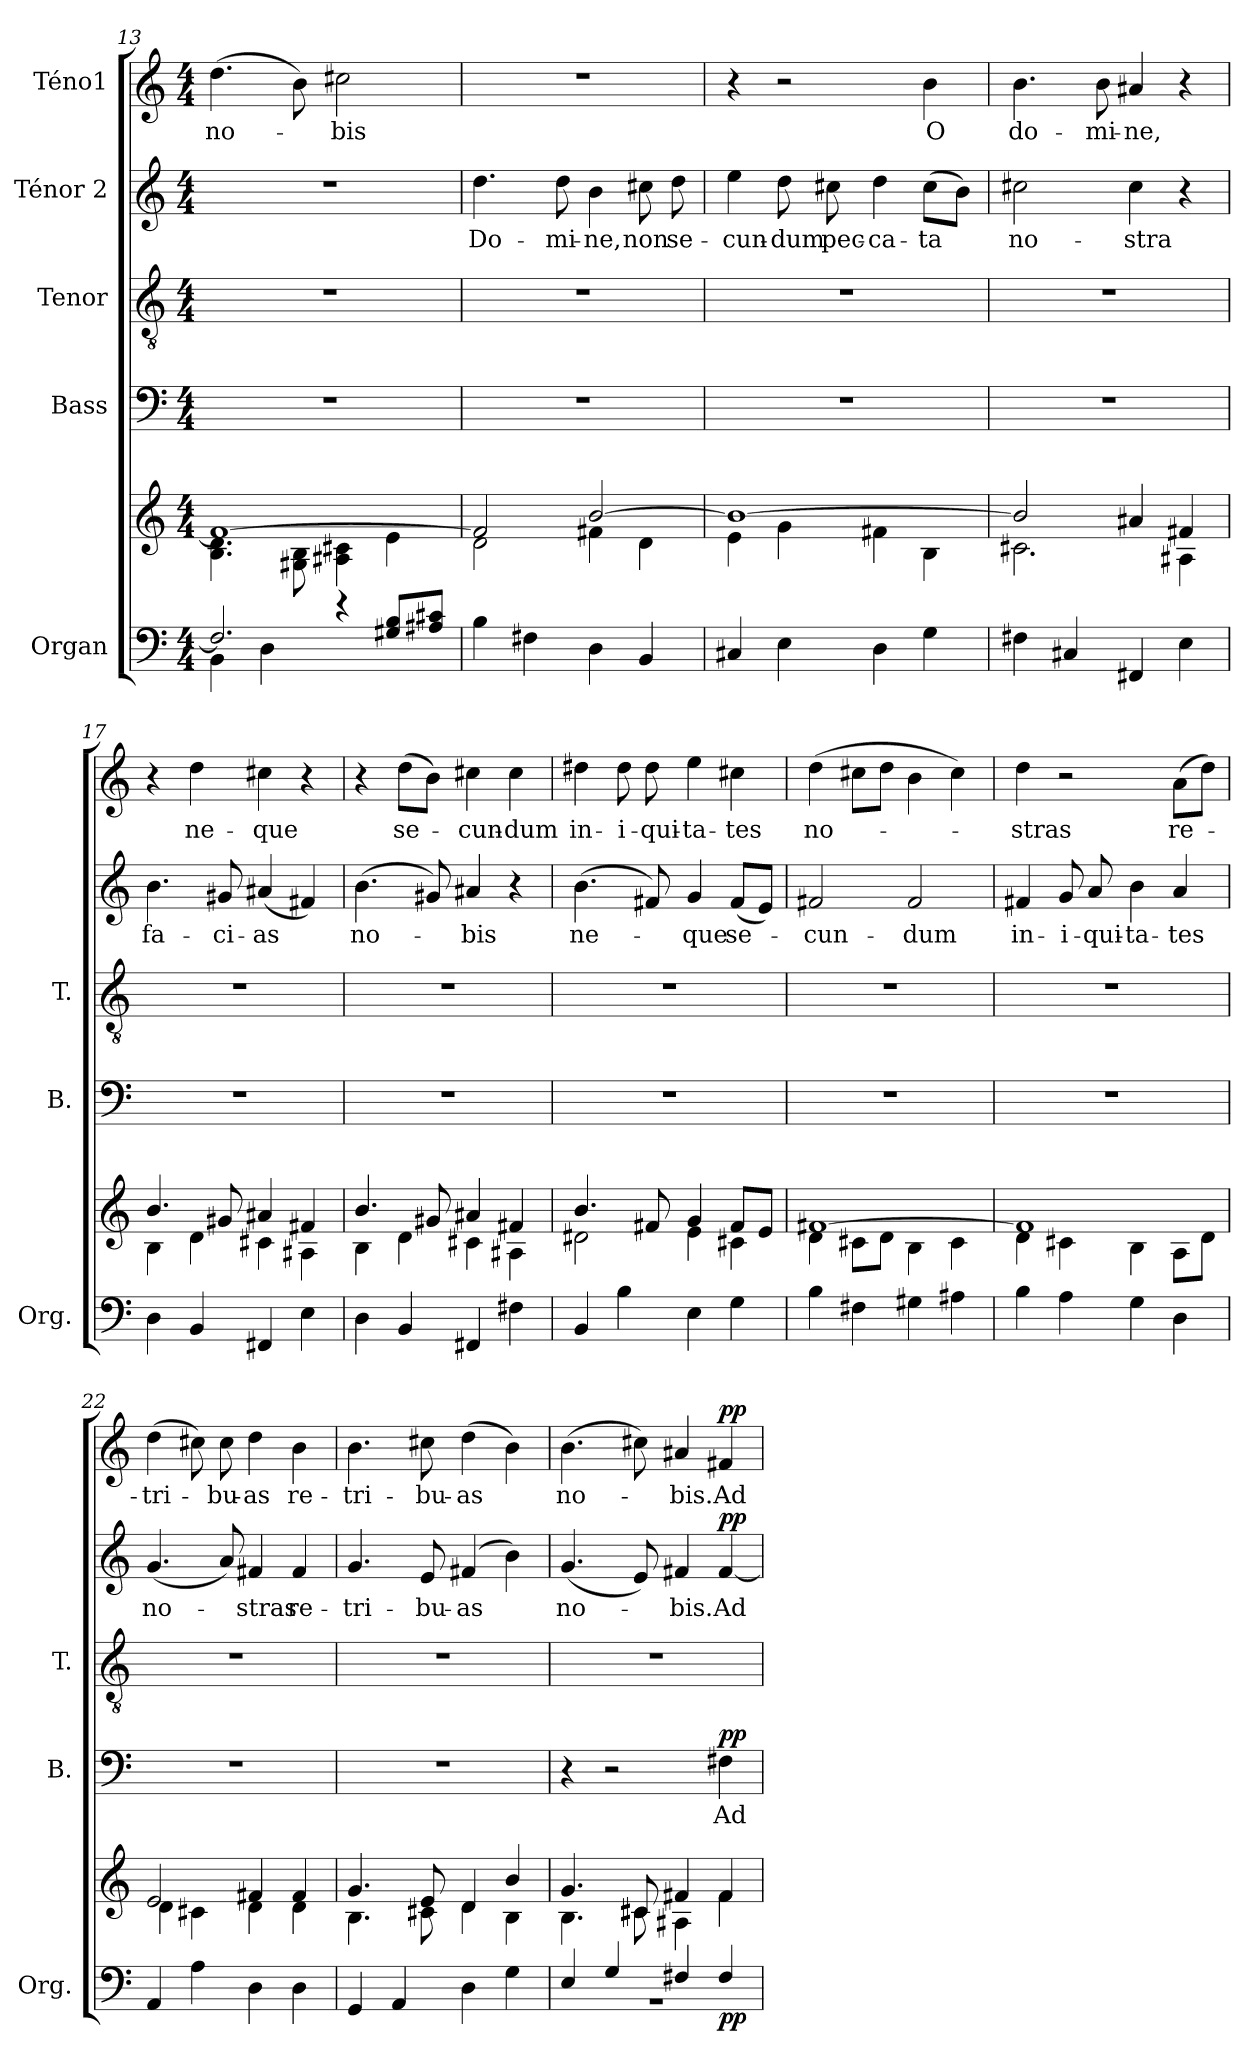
**kern	**kern	**dynam	**kern	**text	**dynam	**kern	**kern	**text	**dynam	**kern	**text	**dynam
*part5	*part5	*part5	*part4	*part4	*part4	*part3	*part2	*part2	*part2	*part1	*part1	*part1
*staff6	*staff5	*staff5/6	*staff4	*staff4	*staff4	*staff3	*staff2	*staff2	*staff2	*staff1	*staff1	*staff1
*I"Organ	*	*	*I"Bass	*	*	*I"Tenor	*I"Ténor 2	*	*	*I"Téno1	*	*
*I'Org.	*	*	*I'B.	*	*	*I'T.	*	*	*	*	*	*
!!LO:LB:g=z
*clefF4	*clefG2	*	*clefF4	*	*	*clefGv2	*clefG2	*	*	*clefG2	*	*
*k[]	*k[]	*	*k[]	*	*	*k[]	*k[]	*	*	*k[]	*	*
*M4/4	*M4/4	*	*M4/4	*	*	*M4/4	*M4/4	*	*	*M4/4	*	*
=13	=13	=13	=13	=13	=13	=13	=13	=13	=13	=13	=13	=13
*^	*^	*	*	*	*	*	*	*	*	*	*	*
!	!	!	!	!	!	!	!	!	!	!	!	!	!LO:LY:b	!
4BB\	2.F#/]	1f#_	4.B\ 4.d\	.	1r	.	.	1r	1r	.	.	(>4.dd\	no-	.
4D\	.	.	.	.	.	.	.	.	.	.	.	.	.	.
.	.	.	8G#X\ 8B\	.	.	.	.	.	.	.	.	8b\)	.	.
!	!	!	!	!	!	!	!	!	!	!	!	!	!LO:LY:b	!
4r	.	.	4A#X\ 4c#X\	.	.	.	.	.	.	.	.	2cc#X\	-bis	.
8G#X/ 8B/L	4ryy	.	4e\	.	.	.	.	.	.	.	.	.	.	.
8A#X/ 8c#X/J	.	.	.	.	.	.	.	.	.	.	.	.	.	.
*v	*v	*	*	*	*	*	*	*	*	*	*	*	*	*
=14	=14	=14	=14	=14	=14	=14	=14	=14	=14	=14	=14	=14	=14
!	!	!	!	!	!	!	!	!	!LO:LY:b	!	!	!	!
4B\	2f#/]	2d\	.	1r	.	.	1r	4.dd\	Do-	.	1r	.	.
4F#X\	.	.	.	.	.	.	.	.	.	.	.	.	.
!	!	!	!	!	!	!	!	!	!LO:LY:b	!	!	!	!
.	.	.	.	.	.	.	.	8dd\	-mi-	.	.	.	.
!	!	!	!	!	!	!	!	!	!LO:LY:b	!	!	!	!
4D\	[2b/	4f#X\	.	.	.	.	.	4b\	-ne,	.	.	.	.
!	!	!	!	!	!	!	!	!	!LO:LY:b	!	!	!	!
4BB/	.	4d\	.	.	.	.	.	8cc#X\	non	.	.	.	.
!	!	!	!	!	!	!	!	!	!LO:LY:b	!	!	!	!
.	.	.	.	.	.	.	.	8dd\	se-	.	.	.	.
=15	=15	=15	=15	=15	=15	=15	=15	=15	=15	=15	=15	=15	=15
!	!	!	!	!	!	!	!	!	!LO:LY:b	!	!	!	!
4C#X/	1b_	4e\	.	1r	.	.	1r	4ee\	-cun-	.	4r	.	.
!	!	!	!	!	!	!	!	!	!LO:LY:b	!	!	!	!
4E\	.	4g\	.	.	.	.	.	8dd\	-dum	.	2r	.	.
!	!	!	!	!	!	!	!	!	!LO:LY:b	!	!	!	!
.	.	.	.	.	.	.	.	8cc#X\	pec-	.	.	.	.
!	!	!	!	!	!	!	!	!	!LO:LY:b	!	!	!	!
4D\	.	4f#X\	.	.	.	.	.	4dd\	-ca-	.	.	.	.
!	!	!	!	!	!	!	!	!	!LO:LY:b	!	!	!LO:LY:b	!
4G\	.	4B\	.	.	.	.	.	(>8cc#\L	-ta	.	4b\	O	.
.	.	.	.	.	.	.	.	8b\J)	.	.	.	.	.
=16	=16	=16	=16	=16	=16	=16	=16	=16	=16	=16	=16	=16	=16
!	!	!	!	!	!	!	!	!	!LO:LY:b	!	!	!LO:LY:b	!
4F#X\	2b/]	2.c#X\	.	1r	.	.	1r	2cc#X\	no-	.	4.b\	do-	.
4C#X/	.	.	.	.	.	.	.	.	.	.	.	.	.
!	!	!	!	!	!	!	!	!	!	!	!	!LO:LY:b	!
.	.	.	.	.	.	.	.	.	.	.	8b\	-mi-	.
!	!	!	!	!	!	!	!	!	!LO:LY:b	!	!	!LO:LY:b	!
4FF#X/	4a#X/	.	.	.	.	.	.	4cc#\	-stra	.	4a#X/	-ne,	.
4E\	4f#X/	4A#X\	.	.	.	.	.	4r	.	.	4r	.	.
!!LO:PB:g=z
=17	=17	=17	=17	=17	=17	=17	=17	=17	=17	=17	=17	=17	=17
!	!	!	!	!	!	!	!	!	!LO:LY:b	!	!	!	!
4D\	4.b/	4B\	.	1r	.	.	1r	4.b\	fa-	.	4r	.	.
!	!	!	!	!	!	!	!	!	!	!	!	!LO:LY:b	!
4BB/	.	4d\	.	.	.	.	.	.	.	.	4dd\	ne-	.
!	!	!	!	!	!	!	!	!	!LO:LY:b	!	!	!	!
.	8g#X/	.	.	.	.	.	.	8g#X/	-ci-	.	.	.	.
!	!	!	!	!	!	!	!	!	!LO:LY:b	!	!	!LO:LY:b	!
4FF#X/	4a#X/	4c#X\	.	.	.	.	.	(<4a#X/	-as	.	4cc#X\	-que	.
4E\	4f#X/	4A#X\	.	.	.	.	.	4f#X/)	.	.	4r	.	.
=18	=18	=18	=18	=18	=18	=18	=18	=18	=18	=18	=18	=18	=18
!	!	!	!	!	!	!	!	!	!LO:LY:b	!	!	!	!
4D\	4.b/	4B\	.	1r	.	.	1r	(>4.b\	no-	.	4r	.	.
!	!	!	!	!	!	!	!	!	!	!	!	!LO:LY:b	!
4BB/	.	4d\	.	.	.	.	.	.	.	.	(>8dd\L	se-	.
.	8g#X/	.	.	.	.	.	.	8g#X/)	.	.	8b\J)	.	.
!	!	!	!	!	!	!	!	!	!LO:LY:b	!	!	!LO:LY:b	!
4FF#X/	4a#X/	4c#X\	.	.	.	.	.	4a#X/	-bis	.	4cc#X\	-cun-	.
!	!	!	!	!	!	!	!	!	!	!	!	!LO:LY:b	!
4F#X\	4f#X/	4A#X\	.	.	.	.	.	4r	.	.	4cc#\	-dum	.
=19	=19	=19	=19	=19	=19	=19	=19	=19	=19	=19	=19	=19	=19
!	!	!	!	!	!	!	!	!	!LO:LY:b	!	!	!LO:LY:b	!
4BB/	4.b/	2d#X\	.	1r	.	.	1r	(>4.b\	ne-	.	4dd#X\	in-	.
!	!	!	!	!	!	!	!	!	!	!	!	!LO:LY:b	!
4B\	.	.	.	.	.	.	.	.	.	.	8dd#\	-i-	.
!	!	!	!	!	!	!	!	!	!	!	!	!LO:LY:b	!
.	8f#X/	.	.	.	.	.	.	8f#X/)	.	.	8dd#\	-qui-	.
!	!	!	!	!	!	!	!	!	!LO:LY:b	!	!	!LO:LY:b	!
4E\	4g/	4e\	.	.	.	.	.	4g/	-que	.	4ee\	-ta-	.
!	!	!	!	!	!	!	!	!	!LO:LY:b	!	!	!LO:LY:b	!
4G\	8f#/L	4c#X\	.	.	.	.	.	(<8f#/L	se-	.	4cc#X\	-tes	.
.	8e/J	.	.	.	.	.	.	8e/J)	.	.	.	.	.
=20	=20	=20	=20	=20	=20	=20	=20	=20	=20	=20	=20	=20	=20
!	!	!	!	!	!	!	!	!	!LO:LY:b	!	!	!LO:LY:b	!
4B\	[1f#X	4d\	.	1r	.	.	1r	2f#X/	-cun-	.	(>4dd\	no-	.
4F#X\	.	8c#X\L	.	.	.	.	.	.	.	.	8cc#X\L	.	.
.	.	8d\J	.	.	.	.	.	.	.	.	8dd\J	.	.
!	!	!	!	!	!	!	!	!	!LO:LY:b	!	!	!	!
4G#X\	.	4B\	.	.	.	.	.	2f#/	-dum	.	4b\	.	.
4A#X\	.	4c#\	.	.	.	.	.	.	.	.	4cc#\)	.	.
!!LO:LB:g=z
=21	=21	=21	=21	=21	=21	=21	=21	=21	=21	=21	=21	=21	=21
!	!	!	!	!	!	!	!	!	!LO:LY:b	!	!	!LO:LY:b	!
4B\	1f#]	4d\	.	1r	.	.	1r	4f#X/	in-	.	4dd\	-stras	.
!	!	!	!	!	!	!	!	!	!LO:LY:b	!	!	!	!
4A\	.	4c#X\	.	.	.	.	.	8g/	-i-	.	2r	.	.
!	!	!	!	!	!	!	!	!	!LO:LY:b	!	!	!	!
.	.	.	.	.	.	.	.	8a/	-qui-	.	.	.	.
!	!	!	!	!	!	!	!	!	!LO:LY:b	!	!	!	!
4G\	.	4B\	.	.	.	.	.	4b\	-ta-	.	.	.	.
!	!	!	!	!	!	!	!	!	!LO:LY:b	!	!	!LO:LY:b	!
4D\	.	8A\L	.	.	.	.	.	4a/	-tes	.	(>8a\L	re-	.
.	.	8d\J	.	.	.	.	.	.	.	.	8dd\J)	.	.
=22	=22	=22	=22	=22	=22	=22	=22	=22	=22	=22	=22	=22	=22
!	!	!	!	!	!	!	!	!	!LO:LY:b	!	!	!LO:LY:b	!
4AA/	2e/	4d\	.	1r	.	.	1r	(<4.g/	no-	.	(>4dd\	-tri-	.
4A\	.	4c#X\	.	.	.	.	.	.	.	.	8cc#X\)	.	.
!	!	!	!	!	!	!	!	!	!	!	!	!LO:LY:b	!
.	.	.	.	.	.	.	.	8a/)	.	.	8cc#\	-bu-	.
!	!	!	!	!	!	!	!	!	!LO:LY:b	!	!	!LO:LY:b	!
4D\	4f#X/	4d\	.	.	.	.	.	4f#X/	-stras	.	4dd\	-as	.
!	!	!	!	!	!	!	!	!	!LO:LY:b	!	!	!LO:LY:b	!
4D\	4f#/	4d\	.	.	.	.	.	4f#/	re-	.	4b\	re-	.
=23	=23	=23	=23	=23	=23	=23	=23	=23	=23	=23	=23	=23	=23
!	!	!	!	!	!	!	!	!	!LO:LY:b	!	!	!LO:LY:b	!
4GG/	4.g/	4.B\	.	1r	.	.	1r	4.g/	-tri-	.	4.b\	-tri-	.
4AA/	.	.	.	.	.	.	.	.	.	.	.	.	.
!	!	!	!	!	!	!	!	!	!LO:LY:b	!	!	!LO:LY:b	!
.	8e/	8c#X\	.	.	.	.	.	8e/	-bu-	.	8cc#X\	-bu-	.
!	!	!	!	!	!	!	!	!	!LO:LY:b	!	!	!LO:LY:b	!
4D\	4d/	4d\	.	.	.	.	.	(>4f#X/	-as	.	(>4dd\	-as	.
4G\	4b/	4B\	.	.	.	.	.	4b\)	.	.	4b\)	.	.
=24	=24	=24	=24	=24	=24	=24	=24	=24	=24	=24	=24	=24	=24
*^	*	*	*	*	*	*	*	*	*	*	*	*	*
!	!	!	!	!	!	!	!	!	!	!LO:LY:b	!	!	!LO:LY:b	!
4E/	1r	4.g/	4.B\	.	4r	.	.	1r	(<4.g/	no-	.	(>4.b\	no-	.
4G/	.	.	.	.	2r	.	.	.	.	.	.	.	.	.
.	.	8c#X/	8c#\	.	.	.	.	.	8e/)	.	.	8cc#X\)	.	.
!	!	!	!	!	!	!	!	!	!	!LO:LY:b	!	!	!LO:LY:b	!
4F#X/	.	4f#X/	4A#X\	.	.	.	.	.	4f#X/	-bis.	.	4a#X/	-bis.	.
!	!	!	!	!LO:DY:b=2	!	!LO:LY:b	!LO:DY:b	!	!	!LO:LY:b	!LO:DY:b	!	!LO:LY:b	!LO:DY:b
4F#/	.	4f#/	4f#\	pp	4F#X\	Ad-	pp	.	[4f#/	Ad-	pp	4f#X/	Ad-	pp
*v	*v	*	*	*	*	*	*	*	*	*	*	*	*	*
*	*v	*v	*	*	*	*	*	*	*	*	*	*	*
=	=	=	=	=	=	=	=	=	=	=	=	=
*-	*-	*-	*-	*-	*-	*-	*-	*-	*-	*-	*-	*-
